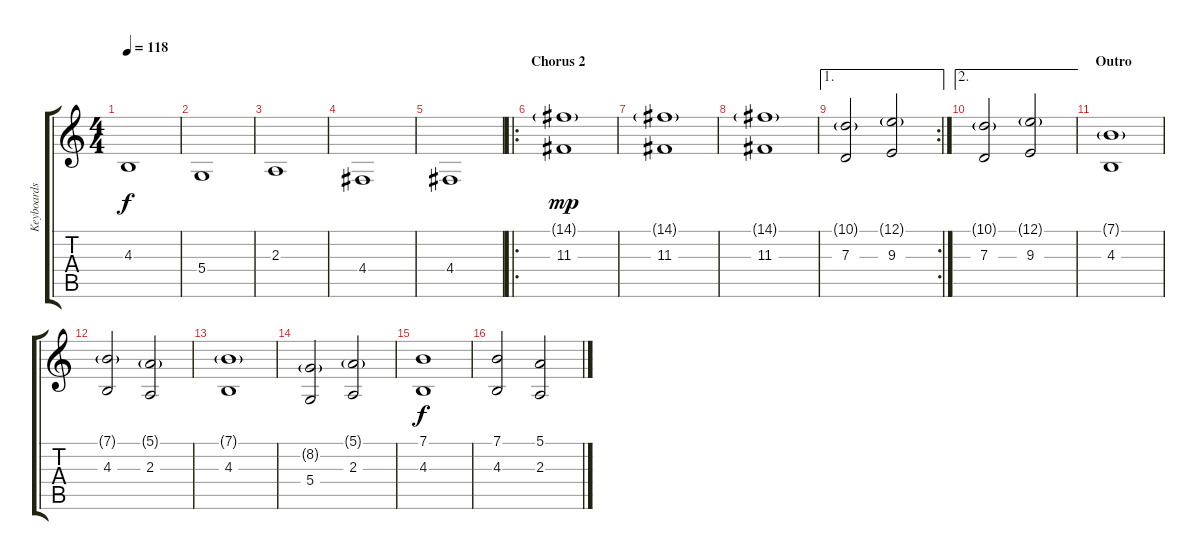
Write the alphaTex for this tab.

\track ("Keyboards" "Keyboards") {instrument stringensemble1}
\staff {score tabs}
\tuning (E4 B3 G3 D3 A2 E2) {hide}
\ts (4 4)
\tempo 118
\clef g2
\ks c
4.3.1{dy f} |
5.4.1 |
2.3.1 |
4.4.1 |
4.4.1 |
\ro
\section ("" "Chorus 2")
(14.1{g} 11.3).1{dy mp} |
(14.1{g} 11.3).1 |
(14.1{g} 11.3).1 |
\ae 1
\rc 2
(10.1{g} 7.3).2 (12.1{g} 9.3).2 |
\ae 2
(10.1{g} 7.3).2 (12.1{g} 9.3).2 |
\section ("" "Outro")
(7.1{g} 4.3).1 |
(7.1{g} 4.3).2 (5.1{g} 2.3).2 |
(7.1{g} 4.3).1 |
(8.2{g} 5.4).2 (5.1{g} 2.3).2 |
(7.1 4.3).1{dy f} |
(7.1 4.3).2 (5.1 2.3).2
